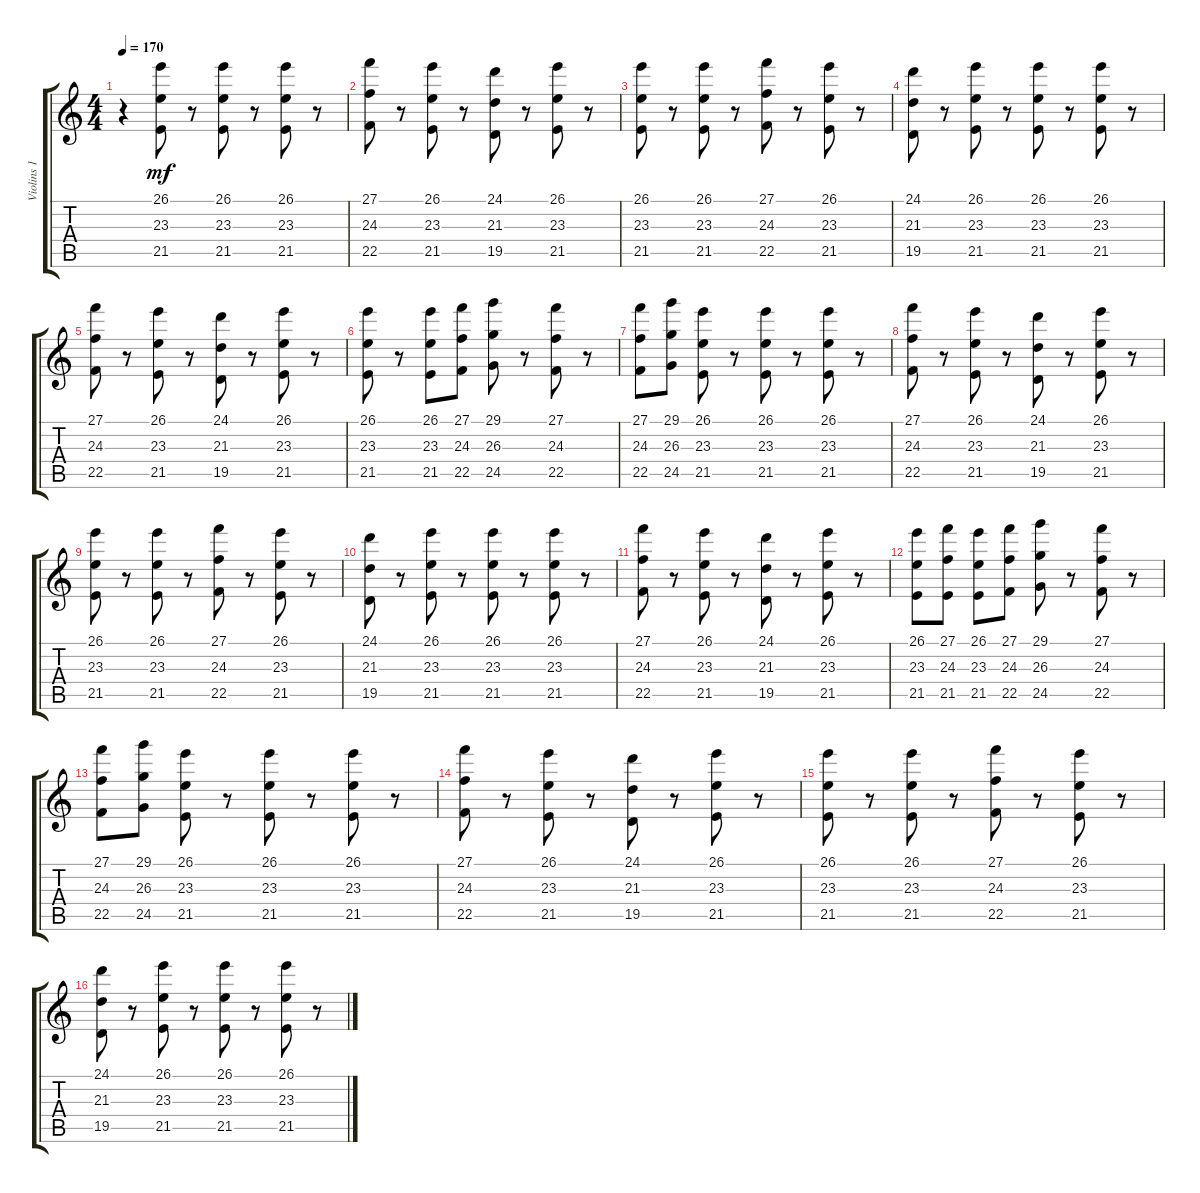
\track ("Violins 1" "Violins 1") {instrument synthstrings1}
\staff {score tabs}
\tuning (D4 A3 F3 C3 G2 C2) {hide}
\ts (4 4)
\tempo 170
\clef g2
\ks c
r.4{dy mf} (26.1 23.3 21.5).8 r.8 (26.1 23.3 21.5).8 r.8 (26.1 23.3 21.5).8 r.8 |
(27.1 24.3 22.5).8 r.8 (26.1 23.3 21.5).8 r.8 (24.1 21.3 19.5).8 r.8 (26.1 23.3 21.5).8 r.8 |
(26.1 23.3 21.5).8 r.8 (26.1 23.3 21.5).8 r.8 (27.1 24.3 22.5).8 r.8 (26.1 23.3 21.5).8 r.8 |
(24.1 21.3 19.5).8 r.8 (26.1 23.3 21.5).8 r.8 (26.1 23.3 21.5).8 r.8 (26.1 23.3 21.5).8 r.8 |
(27.1 24.3 22.5).8 r.8 (26.1 23.3 21.5).8 r.8 (24.1 21.3 19.5).8 r.8 (26.1 23.3 21.5).8 r.8 |
(26.1 23.3 21.5).8 r.8 (26.1 23.3 21.5).8 (27.1 24.3 22.5).8 (29.1 26.3 24.5).8 r.8 (27.1 24.3 22.5).8 r.8 |
(27.1 24.3 22.5).8 (29.1 26.3 24.5).8 (26.1 23.3 21.5).8 r.8 (26.1 23.3 21.5).8 r.8 (26.1 23.3 21.5).8 r.8 |
(27.1 24.3 22.5).8 r.8 (26.1 23.3 21.5).8 r.8 (24.1 21.3 19.5).8 r.8 (26.1 23.3 21.5).8 r.8 |
(26.1 23.3 21.5).8 r.8 (26.1 23.3 21.5).8 r.8 (27.1 24.3 22.5).8 r.8 (26.1 23.3 21.5).8 r.8 |
(24.1 21.3 19.5).8 r.8 (26.1 23.3 21.5).8 r.8 (26.1 23.3 21.5).8 r.8 (26.1 23.3 21.5).8 r.8 |
(27.1 24.3 22.5).8 r.8 (26.1 23.3 21.5).8 r.8 (24.1 21.3 19.5).8 r.8 (26.1 23.3 21.5).8 r.8 |
(26.1 23.3 21.5).8 (27.1 24.3 21.5).8 (26.1 23.3 21.5).8 (27.1 24.3 22.5).8 (29.1 26.3 24.5).8 r.8 (27.1 24.3 22.5).8 r.8 |
(27.1 24.3 22.5).8 (29.1 26.3 24.5).8 (26.1 23.3 21.5).8 r.8 (26.1 23.3 21.5).8 r.8 (26.1 23.3 21.5).8 r.8 |
(27.1 24.3 22.5).8 r.8 (26.1 23.3 21.5).8 r.8 (24.1 21.3 19.5).8 r.8 (26.1 23.3 21.5).8 r.8 |
(26.1 23.3 21.5).8 r.8 (26.1 23.3 21.5).8 r.8 (27.1 24.3 22.5).8 r.8 (26.1 23.3 21.5).8 r.8 |
(24.1 21.3 19.5).8 r.8 (26.1 23.3 21.5).8 r.8 (26.1 23.3 21.5).8 r.8 (26.1 23.3 21.5).8 r.8
